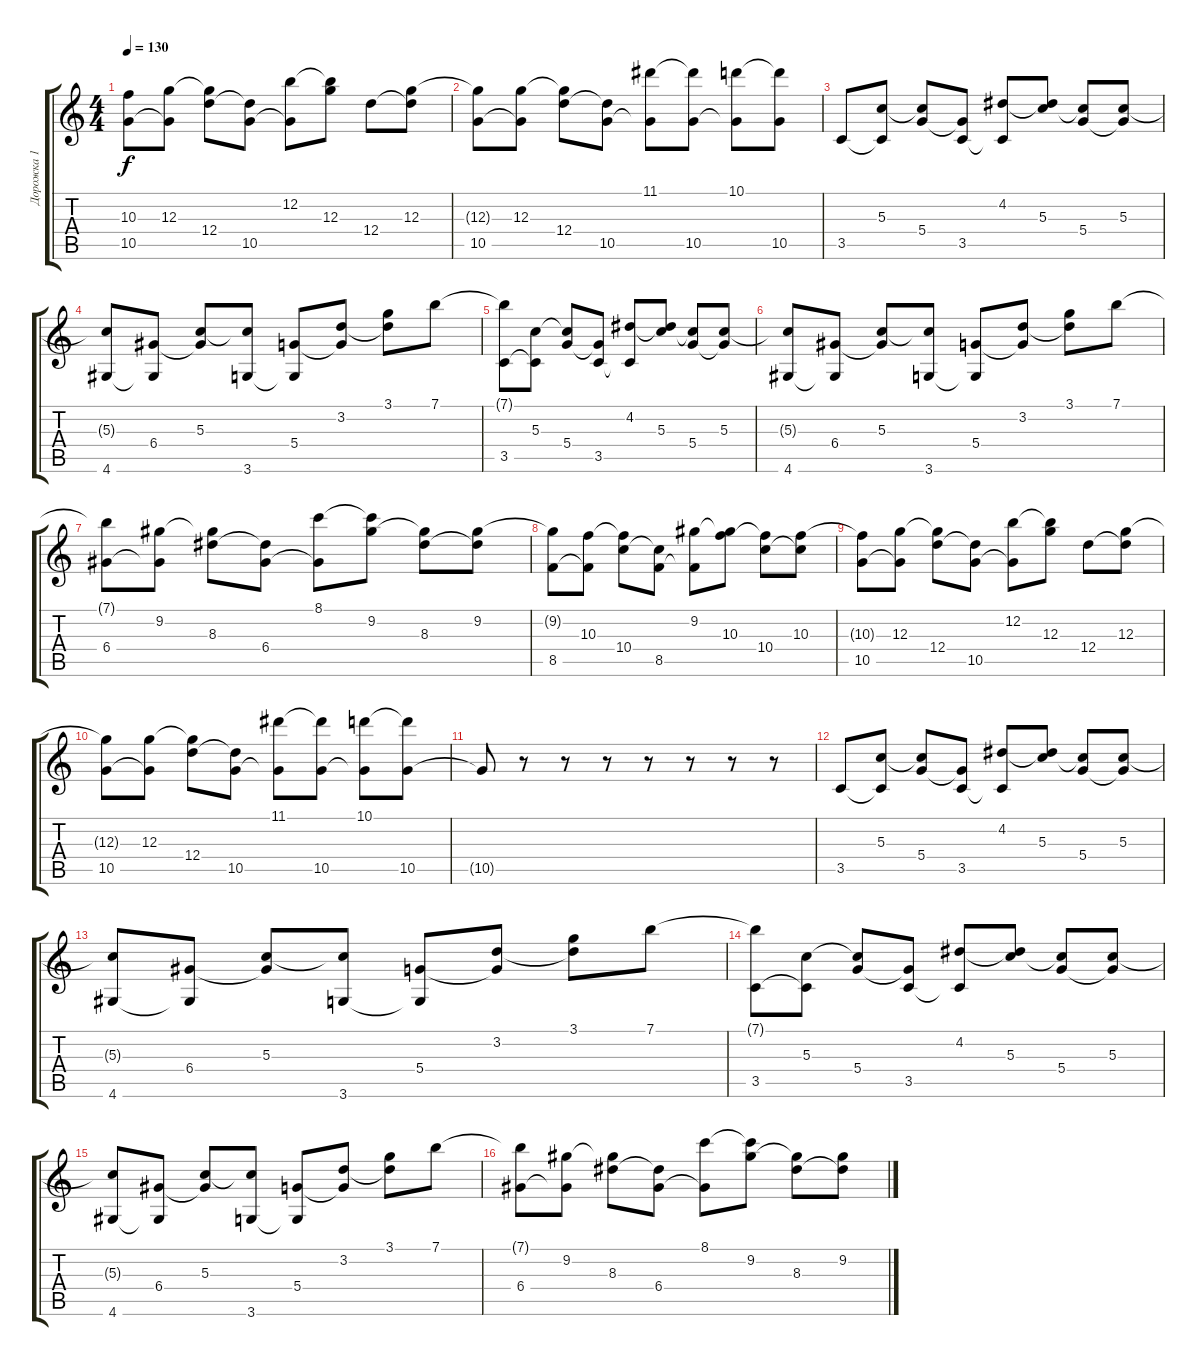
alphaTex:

\track ("Дорожка 1" "Дорожка 1") {instrument acousticguitarsteel}
\staff {score tabs}
\tuning (E4 B3 G3 D3 A2 E2) {hide}
\ts (4 4)
\tempo 130
\clef g2
\ks c
(10.3{t} 10.5).8{dy f} (12.3 10.5{t}).8 (12.3{t} 12.4).8 (12.4{t} 10.5).8 (12.2 10.5{t}).8 (12.2{t} 12.3).8 12.4.8 (12.3 12.4{t}).8 |
(12.3{t} 10.5).8 (12.3 10.5{t}).8 (12.3{t} 12.4).8 (12.4{t} 10.5).8 (11.1 10.5{t}).8 (11.1{t} 10.5).8 (10.1 10.5{t}).8 (10.1{t} 10.5).8 |
3.5.8 (5.3 3.5{t}).8 (5.3{t} 5.4).8 (5.4{t} 3.5).8 (4.2 3.5{t}).8 (4.2{t} 5.3).8 (5.3{t} 5.4).8 (5.3 5.4{t}).8 |
(5.3{t} 4.6).8 (6.4 4.6{t}).8 (5.3 6.4{t}).8 (5.3{t} 3.6).8 (5.4 3.6{t}).8 (3.2 5.4{t}).8 (3.1 3.2{t}).8 7.1.8 |
(7.1{t} 3.5).8 (5.3 3.5{t}).8 (5.3{t} 5.4).8 (5.4{t} 3.5).8 (4.2 3.5{t}).8 (4.2{t} 5.3).8 (5.3{t} 5.4).8 (5.3 5.4{t}).8 |
(5.3{t} 4.6).8 (6.4 4.6{t}).8 (5.3 6.4{t}).8 (5.3{t} 3.6).8 (5.4 3.6{t}).8 (3.2 5.4{t}).8 (3.1 3.2{t}).8 7.1.8 |
(7.1{t} 6.4).8 (9.2 6.4{t}).8 (9.2{t} 8.3).8 (8.3{t} 6.4).8 (8.1 6.4{t}).8 (8.1{t} 9.2).8 (9.2{t} 8.3).8 (9.2 8.3{t}).8 |
(9.2{t} 8.5).8 (10.3 8.5{t}).8 (10.3{t} 10.4).8 (10.4{t} 8.5).8 (9.2 8.5{t}).8 (9.2{t} 10.3).8 (10.3{t} 10.4).8 (10.3 10.4{t}).8 |
(10.3{t} 10.5).8 (12.3 10.5{t}).8 (12.3{t} 12.4).8 (12.4{t} 10.5).8 (12.2 10.5{t}).8 (12.2{t} 12.3).8 12.4.8 (12.3 12.4{t}).8 |
(12.3{t} 10.5).8 (12.3 10.5{t}).8 (12.3{t} 12.4).8 (12.4{t} 10.5).8 (11.1 10.5{t}).8 (11.1{t} 10.5).8 (10.1 10.5{t}).8 (10.1{t} 10.5).8 |
10.5{t}.8 r.8 r.8 r.8 r.8 r.8 r.8 r.8 |
3.5.8 (5.3 3.5{t}).8 (5.3{t} 5.4).8 (5.4{t} 3.5).8 (4.2 3.5{t}).8 (4.2{t} 5.3).8 (5.3{t} 5.4).8 (5.3 5.4{t}).8 |
(5.3{t} 4.6).8 (6.4 4.6{t}).8 (5.3 6.4{t}).8 (5.3{t} 3.6).8 (5.4 3.6{t}).8 (3.2 5.4{t}).8 (3.1 3.2{t}).8 7.1.8 |
(7.1{t} 3.5).8 (5.3 3.5{t}).8 (5.3{t} 5.4).8 (5.4{t} 3.5).8 (4.2 3.5{t}).8 (4.2{t} 5.3).8 (5.3{t} 5.4).8 (5.3 5.4{t}).8 |
(5.3{t} 4.6).8 (6.4 4.6{t}).8 (5.3 6.4{t}).8 (5.3{t} 3.6).8 (5.4 3.6{t}).8 (3.2 5.4{t}).8 (3.1 3.2{t}).8 7.1.8 |
(7.1{t} 6.4).8 (9.2 6.4{t}).8 (9.2{t} 8.3).8 (8.3{t} 6.4).8 (8.1 6.4{t}).8 (8.1{t} 9.2).8 (9.2{t} 8.3).8 (9.2 8.3{t}).8
